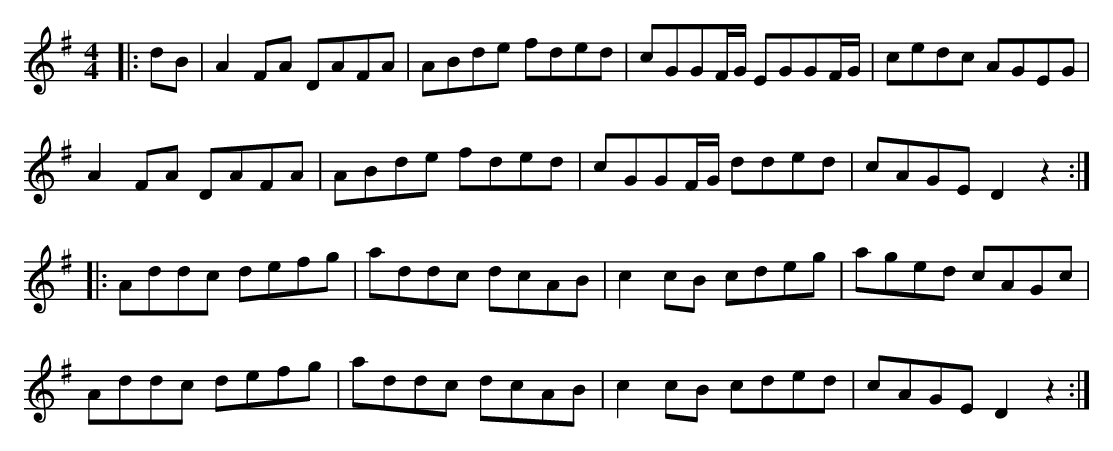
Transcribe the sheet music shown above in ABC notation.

X:1
M:4/4
K:Dmix
|:dB|A2FA DAFA|ABde fded|cGGF/G/ EGGF/G/|cedc AGEG|
A2FA DAFA|ABde fded|cGGF/G/ dded|cAGE D2z2:|
|:Addc defg|addc dcAB|c2cB cdeg|aged cAGc|
Addc defg|addc dcAB|c2cB cded|cAGE D2z2:|
